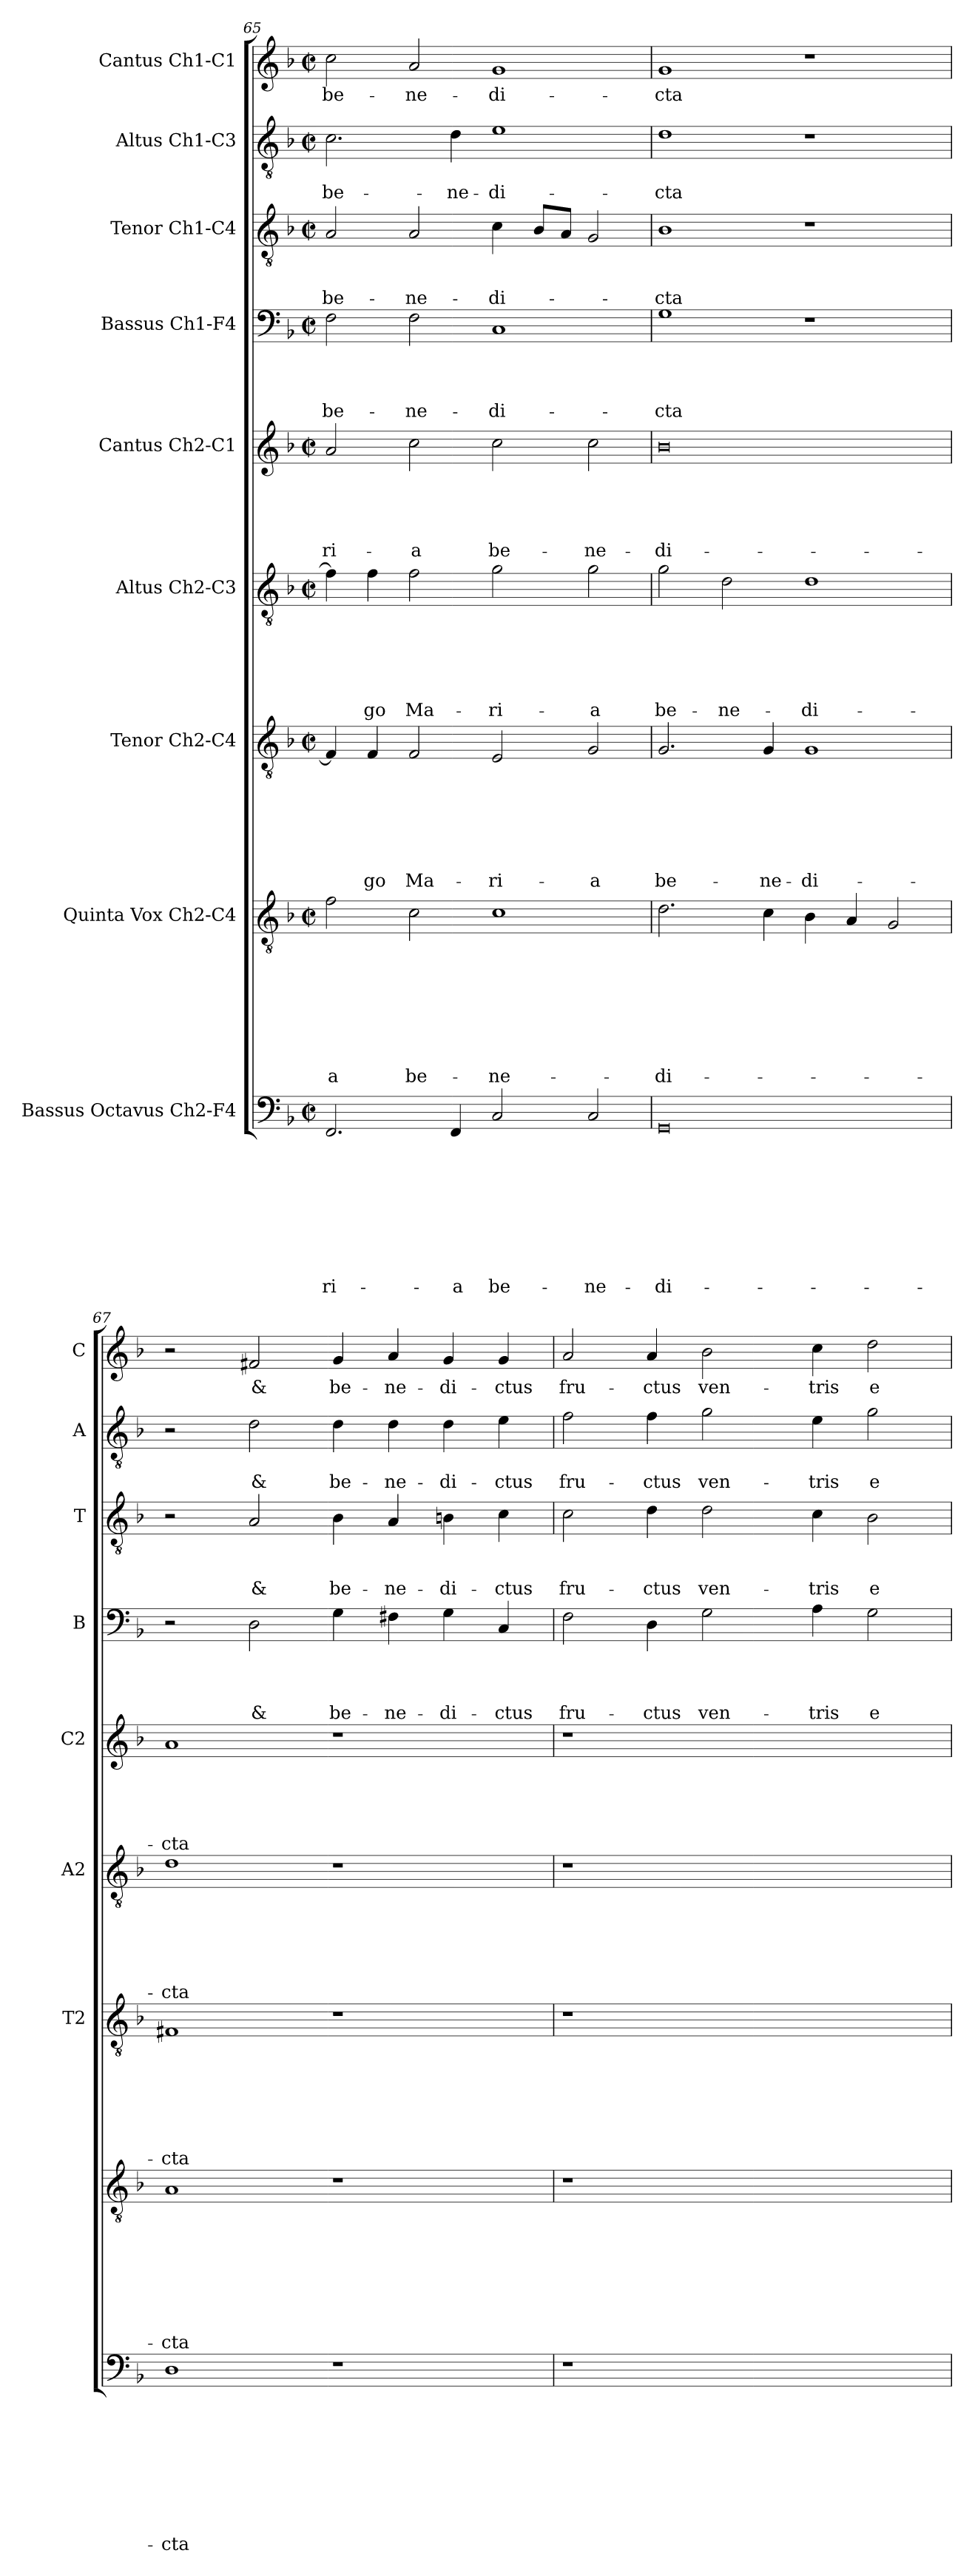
**kern	**text	**text	**text	**text	**text	**text	**text	**text	**text	**kern	**text	**text	**text	**text	**text	**text	**text	**text	**kern	**text	**text	**text	**text	**text	**text	**text	**kern	**text	**text	**text	**text	**text	**text	**kern	**text	**text	**text	**text	**text	**kern	**text	**text	**text	**text	**kern	**text	**text	**text	**kern	**text	**text	**kern	**text
*part9	*part9	*part9	*part9	*part9	*part9	*part9	*part9	*part9	*part9	*part8	*part8	*part8	*part8	*part8	*part8	*part8	*part8	*part8	*part7	*part7	*part7	*part7	*part7	*part7	*part7	*part7	*part6	*part6	*part6	*part6	*part6	*part6	*part6	*part5	*part5	*part5	*part5	*part5	*part5	*part4	*part4	*part4	*part4	*part4	*part3	*part3	*part3	*part3	*part2	*part2	*part2	*part1	*part1
*staff9	*staff9	*staff9	*staff9	*staff9	*staff9	*staff9	*staff9	*staff9	*staff9	*staff8	*staff8	*staff8	*staff8	*staff8	*staff8	*staff8	*staff8	*staff8	*staff7	*staff7	*staff7	*staff7	*staff7	*staff7	*staff7	*staff7	*staff6	*staff6	*staff6	*staff6	*staff6	*staff6	*staff6	*staff5	*staff5	*staff5	*staff5	*staff5	*staff5	*staff4	*staff4	*staff4	*staff4	*staff4	*staff3	*staff3	*staff3	*staff3	*staff2	*staff2	*staff2	*staff1	*staff1
*I"Bassus Octavus Ch2-F4	*	*	*	*	*	*	*	*	*	*I"Quinta Vox Ch2-C4	*	*	*	*	*	*	*	*	*I"Tenor Ch2-C4	*	*	*	*	*	*	*	*I"Altus Ch2-C3	*	*	*	*	*	*	*I"Cantus Ch2-C1	*	*	*	*	*	*I"Bassus Ch1-F4	*	*	*	*	*I"Tenor Ch1-C4	*	*	*	*I"Altus Ch1-C3	*	*	*I"Cantus Ch1-C1	*
*	*	*	*	*	*	*	*	*	*	*	*	*	*	*	*	*	*	*	*I'T2	*	*	*	*	*	*	*	*I'A2	*	*	*	*	*	*	*I'C2	*	*	*	*	*	*I'B	*	*	*	*	*I'T	*	*	*	*I'A	*	*	*I'C	*
!!LO:PB:g=z
*clefF4	*	*	*	*	*	*	*	*	*	*clefGv2	*	*	*	*	*	*	*	*	*clefGv2	*	*	*	*	*	*	*	*clefGv2	*	*	*	*	*	*	*clefG2	*	*	*	*	*	*clefF4	*	*	*	*	*clefGv2	*	*	*	*clefGv2	*	*	*clefG2	*
*k[b-]	*	*	*	*	*	*	*	*	*	*k[b-]	*	*	*	*	*	*	*	*	*k[b-]	*	*	*	*	*	*	*	*k[b-]	*	*	*	*	*	*	*k[b-]	*	*	*	*	*	*k[b-]	*	*	*	*	*k[b-]	*	*	*	*k[b-]	*	*	*k[b-]	*
*F:	*	*	*	*	*	*	*	*	*	*F:	*	*	*	*	*	*	*	*	*F:	*	*	*	*	*	*	*	*F:	*	*	*	*	*	*	*F:	*	*	*	*	*	*F:	*	*	*	*	*F:	*	*	*	*F:	*	*	*F:	*
*M2/2	*	*	*	*	*	*	*	*	*	*M2/2	*	*	*	*	*	*	*	*	*M2/2	*	*	*	*	*	*	*	*M2/2	*	*	*	*	*	*	*M2/2	*	*	*	*	*	*M2/2	*	*	*	*	*M2/2	*	*	*	*M2/2	*	*	*M2/2	*
*met(c|)	*	*	*	*	*	*	*	*	*	*met(c|)	*	*	*	*	*	*	*	*	*met(c|)	*	*	*	*	*	*	*	*met(c|)	*	*	*	*	*	*	*met(c|)	*	*	*	*	*	*met(c|)	*	*	*	*	*met(c|)	*	*	*	*met(c|)	*	*	*met(c|)	*
=65	=65	=65	=65	=65	=65	=65	=65	=65	=65	=65	=65	=65	=65	=65	=65	=65	=65	=65	=65	=65	=65	=65	=65	=65	=65	=65	=65	=65	=65	=65	=65	=65	=65	=65	=65	=65	=65	=65	=65	=65	=65	=65	=65	=65	=65	=65	=65	=65	=65	=65	=65	=65	=65
!	!	!	!	!	!	!	!	!	!LO:LY:b	!	!	!	!	!	!	!	!	!LO:LY:b	!	!	!	!	!	!	!	!	!	!	!	!	!	!	!	!	!	!	!	!	!LO:LY:b	!	!	!	!	!LO:LY:b	!	!	!	!LO:LY:b	!	!	!LO:LY:b	!	!LO:LY:b
2.FF/	.	.	.	.	.	.	.	.	-ri-	2f\	.	.	.	.	.	.	.	-a	4F/]	.	.	.	.	.	.	.	4f\]	.	.	.	.	.	.	2a/	.	.	.	.	-ri-	2F\	.	.	.	be-	2A/	.	.	be-	2.c\	.	be-	2cc\	be-
!	!	!	!	!	!	!	!	!	!	!	!	!	!	!	!	!	!	!	!	!	!	!	!	!	!	!LO:LY:b	!	!	!	!	!	!	!LO:LY:b	!	!	!	!	!	!	!	!	!	!	!	!	!	!	!	!	!	!	!	!
.	.	.	.	.	.	.	.	.	.	.	.	.	.	.	.	.	.	.	4F/	.	.	.	.	.	.	-go	4f\	.	.	.	.	.	-go	.	.	.	.	.	.	.	.	.	.	.	.	.	.	.	.	.	.	.	.
!	!	!	!	!	!	!	!	!	!	!	!	!	!	!	!	!	!	!LO:LY:b	!	!	!	!	!	!	!	!LO:LY:b	!	!	!	!	!	!	!LO:LY:b	!	!	!	!	!	!LO:LY:b	!	!	!	!	!LO:LY:b	!	!	!	!LO:LY:b	!	!	!	!	!LO:LY:b
.	.	.	.	.	.	.	.	.	.	2c\	.	.	.	.	.	.	.	be-	2F/	.	.	.	.	.	.	Ma-	2f\	.	.	.	.	.	Ma-	2cc\	.	.	.	.	-a	2F\	.	.	.	-ne-	2A/	.	.	-ne-	.	.	.	2a/	-ne-
!	!	!	!	!	!	!	!	!	!LO:LY:b	!	!	!	!	!	!	!	!	!	!	!	!	!	!	!	!	!	!	!	!	!	!	!	!	!	!	!	!	!	!	!	!	!	!	!	!	!	!	!	!	!	!LO:LY:b	!	!
4FF/	.	.	.	.	.	.	.	.	-a	.	.	.	.	.	.	.	.	.	.	.	.	.	.	.	.	.	.	.	.	.	.	.	.	.	.	.	.	.	.	.	.	.	.	.	.	.	.	.	4d\	.	-ne-	.	.
!	!	!	!	!	!	!	!	!	!LO:LY:b	!	!	!	!	!	!	!	!	!LO:LY:b	!	!	!	!	!	!	!	!LO:LY:b	!	!	!	!	!	!	!LO:LY:b	!	!	!	!	!	!LO:LY:b	!	!	!	!	!LO:LY:b	!	!	!	!LO:LY:b	!	!	!LO:LY:b	!	!LO:LY:b
2C/	.	.	.	.	.	.	.	.	be-	1c	.	.	.	.	.	.	.	-ne-	2E/	.	.	.	.	.	.	-ri-	2g\	.	.	.	.	.	-ri-	2cc\	.	.	.	.	be-	1C	.	.	.	-di-	4c\	.	.	-di-	1e	.	-di-	1g	-di-
.	.	.	.	.	.	.	.	.	.	.	.	.	.	.	.	.	.	.	.	.	.	.	.	.	.	.	.	.	.	.	.	.	.	.	.	.	.	.	.	.	.	.	.	.	8B-/L	.	.	.	.	.	.	.	.
.	.	.	.	.	.	.	.	.	.	.	.	.	.	.	.	.	.	.	.	.	.	.	.	.	.	.	.	.	.	.	.	.	.	.	.	.	.	.	.	.	.	.	.	.	8A/J	.	.	.	.	.	.	.	.
!	!	!	!	!	!	!	!	!	!LO:LY:b	!	!	!	!	!	!	!	!	!	!	!	!	!	!	!	!	!LO:LY:b	!	!	!	!	!	!	!LO:LY:b	!	!	!	!	!	!LO:LY:b	!	!	!	!	!	!	!	!	!	!	!	!	!	!
2C/	.	.	.	.	.	.	.	.	-ne-	.	.	.	.	.	.	.	.	.	2G/	.	.	.	.	.	.	-a	2g\	.	.	.	.	.	-a	2cc\	.	.	.	.	-ne-	.	.	.	.	.	2G/	.	.	.	.	.	.	.	.
=66	=66	=66	=66	=66	=66	=66	=66	=66	=66	=66	=66	=66	=66	=66	=66	=66	=66	=66	=66	=66	=66	=66	=66	=66	=66	=66	=66	=66	=66	=66	=66	=66	=66	=66	=66	=66	=66	=66	=66	=66	=66	=66	=66	=66	=66	=66	=66	=66	=66	=66	=66	=66	=66
!	!	!	!	!	!	!	!	!	!LO:LY:b	!	!	!	!	!	!	!	!	!LO:LY:b	!	!	!	!	!	!	!	!LO:LY:b	!	!	!	!	!	!	!LO:LY:b	!	!	!	!	!	!LO:LY:b	!	!	!	!	!LO:LY:b	!	!	!	!LO:LY:b	!	!	!LO:LY:b	!	!LO:LY:b
0GG	.	.	.	.	.	.	.	.	-di-	2.d\	.	.	.	.	.	.	.	-di-	2.G/	.	.	.	.	.	.	be-	2g\	.	.	.	.	.	be-	0b-	.	.	.	.	-di-	1G	.	.	.	-cta	1B-	.	.	-cta	1d	.	-cta	1g	-cta
!	!	!	!	!	!	!	!	!	!	!	!	!	!	!	!	!	!	!	!	!	!	!	!	!	!	!	!	!	!	!	!	!	!LO:LY:b	!	!	!	!	!	!	!	!	!	!	!	!	!	!	!	!	!	!	!	!
.	.	.	.	.	.	.	.	.	.	.	.	.	.	.	.	.	.	.	.	.	.	.	.	.	.	.	2d\	.	.	.	.	.	-ne-	.	.	.	.	.	.	.	.	.	.	.	.	.	.	.	.	.	.	.	.
!	!	!	!	!	!	!	!	!	!	!	!	!	!	!	!	!	!	!	!	!	!	!	!	!	!	!LO:LY:b	!	!	!	!	!	!	!	!	!	!	!	!	!	!	!	!	!	!	!	!	!	!	!	!	!	!	!
.	.	.	.	.	.	.	.	.	.	4c\	.	.	.	.	.	.	.	.	4G/	.	.	.	.	.	.	-ne-	.	.	.	.	.	.	.	.	.	.	.	.	.	.	.	.	.	.	.	.	.	.	.	.	.	.	.
!	!	!	!	!	!	!	!	!	!	!	!	!	!	!	!	!	!	!	!	!	!	!	!	!	!	!LO:LY:b	!	!	!	!	!	!	!LO:LY:b	!	!	!	!	!	!	!	!	!	!	!	!	!	!	!	!	!	!	!	!
.	.	.	.	.	.	.	.	.	.	4B-\	.	.	.	.	.	.	.	.	1G	.	.	.	.	.	.	-di-	1d	.	.	.	.	.	-di-	.	.	.	.	.	.	1r	.	.	.	.	1r	.	.	.	1r	.	.	1r	.
.	.	.	.	.	.	.	.	.	.	4A/	.	.	.	.	.	.	.	.	.	.	.	.	.	.	.	.	.	.	.	.	.	.	.	.	.	.	.	.	.	.	.	.	.	.	.	.	.	.	.	.	.	.	.
.	.	.	.	.	.	.	.	.	.	2G/	.	.	.	.	.	.	.	.	.	.	.	.	.	.	.	.	.	.	.	.	.	.	.	.	.	.	.	.	.	.	.	.	.	.	.	.	.	.	.	.	.	.	.
=67	=67	=67	=67	=67	=67	=67	=67	=67	=67	=67	=67	=67	=67	=67	=67	=67	=67	=67	=67	=67	=67	=67	=67	=67	=67	=67	=67	=67	=67	=67	=67	=67	=67	=67	=67	=67	=67	=67	=67	=67	=67	=67	=67	=67	=67	=67	=67	=67	=67	=67	=67	=67	=67
!	!	!	!	!	!	!	!	!	!LO:LY:b	!	!	!	!	!	!	!	!	!LO:LY:b	!	!	!	!	!	!	!	!LO:LY:b	!	!	!	!	!	!	!LO:LY:b	!	!	!	!	!	!LO:LY:b	!	!	!	!	!	!	!	!	!	!	!	!	!	!
1D	.	.	.	.	.	.	.	.	-cta	1A	.	.	.	.	.	.	.	-cta	1F#X	.	.	.	.	.	.	-cta	1d	.	.	.	.	.	-cta	1a	.	.	.	.	-cta	2r	.	.	.	.	2r	.	.	.	2r	.	.	2r	.
!	!	!	!	!	!	!	!	!	!	!	!	!	!	!	!	!	!	!	!	!	!	!	!	!	!	!	!	!	!	!	!	!	!	!	!	!	!	!	!	!	!	!	!	!LO:LY:b	!	!	!	!LO:LY:b	!	!	!LO:LY:b	!	!LO:LY:b
.	.	.	.	.	.	.	.	.	.	.	.	.	.	.	.	.	.	.	.	.	.	.	.	.	.	.	.	.	.	.	.	.	.	.	.	.	.	.	.	2D\	.	.	.	&	2A/	.	.	&	2d\	.	&	2f#X/	&
!	!	!	!	!	!	!	!	!	!	!	!	!	!	!	!	!	!	!	!	!	!	!	!	!	!	!	!	!	!	!	!	!	!	!	!	!	!	!	!	!	!	!	!	!LO:LY:b	!	!	!	!LO:LY:b	!	!	!LO:LY:b	!	!LO:LY:b
1r	.	.	.	.	.	.	.	.	.	1r	.	.	.	.	.	.	.	.	1r	.	.	.	.	.	.	.	1r	.	.	.	.	.	.	1r	.	.	.	.	.	4G\	.	.	.	be-	4B-\	.	.	be-	4d\	.	be-	4g/	be-
!	!	!	!	!	!	!	!	!	!	!	!	!	!	!	!	!	!	!	!	!	!	!	!	!	!	!	!	!	!	!	!	!	!	!	!	!	!	!	!	!	!	!	!	!LO:LY:b	!	!	!	!LO:LY:b	!	!	!LO:LY:b	!	!LO:LY:b
.	.	.	.	.	.	.	.	.	.	.	.	.	.	.	.	.	.	.	.	.	.	.	.	.	.	.	.	.	.	.	.	.	.	.	.	.	.	.	.	4F#X\	.	.	.	-ne-	4A/	.	.	-ne-	4d\	.	-ne-	4a/	-ne-
!	!	!	!	!	!	!	!	!	!	!	!	!	!	!	!	!	!	!	!	!	!	!	!	!	!	!	!	!	!	!	!	!	!	!	!	!	!	!	!	!	!	!	!	!LO:LY:b	!	!	!	!LO:LY:b	!	!	!LO:LY:b	!	!LO:LY:b
.	.	.	.	.	.	.	.	.	.	.	.	.	.	.	.	.	.	.	.	.	.	.	.	.	.	.	.	.	.	.	.	.	.	.	.	.	.	.	.	4G\	.	.	.	-di-	4Bn\	.	.	-di-	4d\	.	-di-	4g/	-di-
!	!	!	!	!	!	!	!	!	!	!	!	!	!	!	!	!	!	!	!	!	!	!	!	!	!	!	!	!	!	!	!	!	!	!	!	!	!	!	!	!	!	!	!	!LO:LY:b	!	!	!	!LO:LY:b	!	!	!LO:LY:b	!	!LO:LY:b
.	.	.	.	.	.	.	.	.	.	.	.	.	.	.	.	.	.	.	.	.	.	.	.	.	.	.	.	.	.	.	.	.	.	.	.	.	.	.	.	4C/	.	.	.	-ctus	4c\	.	.	-ctus	4e\	.	-ctus	4g/	-ctus
=68	=68	=68	=68	=68	=68	=68	=68	=68	=68	=68	=68	=68	=68	=68	=68	=68	=68	=68	=68	=68	=68	=68	=68	=68	=68	=68	=68	=68	=68	=68	=68	=68	=68	=68	=68	=68	=68	=68	=68	=68	=68	=68	=68	=68	=68	=68	=68	=68	=68	=68	=68	=68	=68
!	!	!	!	!	!	!	!	!	!	!	!	!	!	!	!	!	!	!	!	!	!	!	!	!	!	!	!	!	!	!	!	!	!	!	!	!	!	!	!	!	!	!	!	!LO:LY:b	!	!	!	!LO:LY:b	!	!	!LO:LY:b	!	!LO:LY:b
1r	.	.	.	.	.	.	.	.	.	1r	.	.	.	.	.	.	.	.	1r	.	.	.	.	.	.	.	1r	.	.	.	.	.	.	1r	.	.	.	.	.	2F\	.	.	.	fru-	2c\	.	.	fru-	2f\	.	fru-	2a/	fru-
!	!	!	!	!	!	!	!	!	!	!	!	!	!	!	!	!	!	!	!	!	!	!	!	!	!	!	!	!	!	!	!	!	!	!	!	!	!	!	!	!	!	!	!	!LO:LY:b	!	!	!	!LO:LY:b	!	!	!LO:LY:b	!	!LO:LY:b
.	.	.	.	.	.	.	.	.	.	.	.	.	.	.	.	.	.	.	.	.	.	.	.	.	.	.	.	.	.	.	.	.	.	.	.	.	.	.	.	4D\	.	.	.	-ctus	4d\	.	.	-ctus	4f\	.	-ctus	4a/	-ctus
!	!	!	!	!	!	!	!	!	!	!	!	!	!	!	!	!	!	!	!	!	!	!	!	!	!	!	!	!	!	!	!	!	!	!	!	!	!	!	!	!	!	!	!	!LO:LY:b	!	!	!	!LO:LY:b	!	!	!LO:LY:b	!	!LO:LY:b
.	.	.	.	.	.	.	.	.	.	.	.	.	.	.	.	.	.	.	.	.	.	.	.	.	.	.	.	.	.	.	.	.	.	.	.	.	.	.	.	2G\	.	.	.	ven-	2d\	.	.	ven-	2g\	.	ven-	2b-\	ven-
1ryy	.	.	.	.	.	.	.	.	.	1ryy	.	.	.	.	.	.	.	.	1ryy	.	.	.	.	.	.	.	1ryy	.	.	.	.	.	.	1ryy	.	.	.	.	.	.	.	.	.	.	.	.	.	.	.	.	.	.	.
!	!	!	!	!	!	!	!	!	!	!	!	!	!	!	!	!	!	!	!	!	!	!	!	!	!	!	!	!	!	!	!	!	!	!	!	!	!	!	!	!	!	!	!	!LO:LY:b	!	!	!	!LO:LY:b	!	!	!LO:LY:b	!	!LO:LY:b
.	.	.	.	.	.	.	.	.	.	.	.	.	.	.	.	.	.	.	.	.	.	.	.	.	.	.	.	.	.	.	.	.	.	.	.	.	.	.	.	4A\	.	.	.	-tris	4c\	.	.	-tris	4e\	.	-tris	4cc\	-tris
!	!	!	!	!	!	!	!	!	!	!	!	!	!	!	!	!	!	!	!	!	!	!	!	!	!	!	!	!	!	!	!	!	!	!	!	!	!	!	!	!	!	!	!	!LO:LY:b	!	!	!	!LO:LY:b	!	!	!LO:LY:b	!	!LO:LY:b
.	.	.	.	.	.	.	.	.	.	.	.	.	.	.	.	.	.	.	.	.	.	.	.	.	.	.	.	.	.	.	.	.	.	.	.	.	.	.	.	2G\	.	.	.	e-	2B-\	.	.	e-	2g\	.	e-	2dd\	e-
=	=	=	=	=	=	=	=	=	=	=	=	=	=	=	=	=	=	=	=	=	=	=	=	=	=	=	=	=	=	=	=	=	=	=	=	=	=	=	=	=	=	=	=	=	=	=	=	=	=	=	=	=	=
*-	*-	*-	*-	*-	*-	*-	*-	*-	*-	*-	*-	*-	*-	*-	*-	*-	*-	*-	*-	*-	*-	*-	*-	*-	*-	*-	*-	*-	*-	*-	*-	*-	*-	*-	*-	*-	*-	*-	*-	*-	*-	*-	*-	*-	*-	*-	*-	*-	*-	*-	*-	*-	*-
